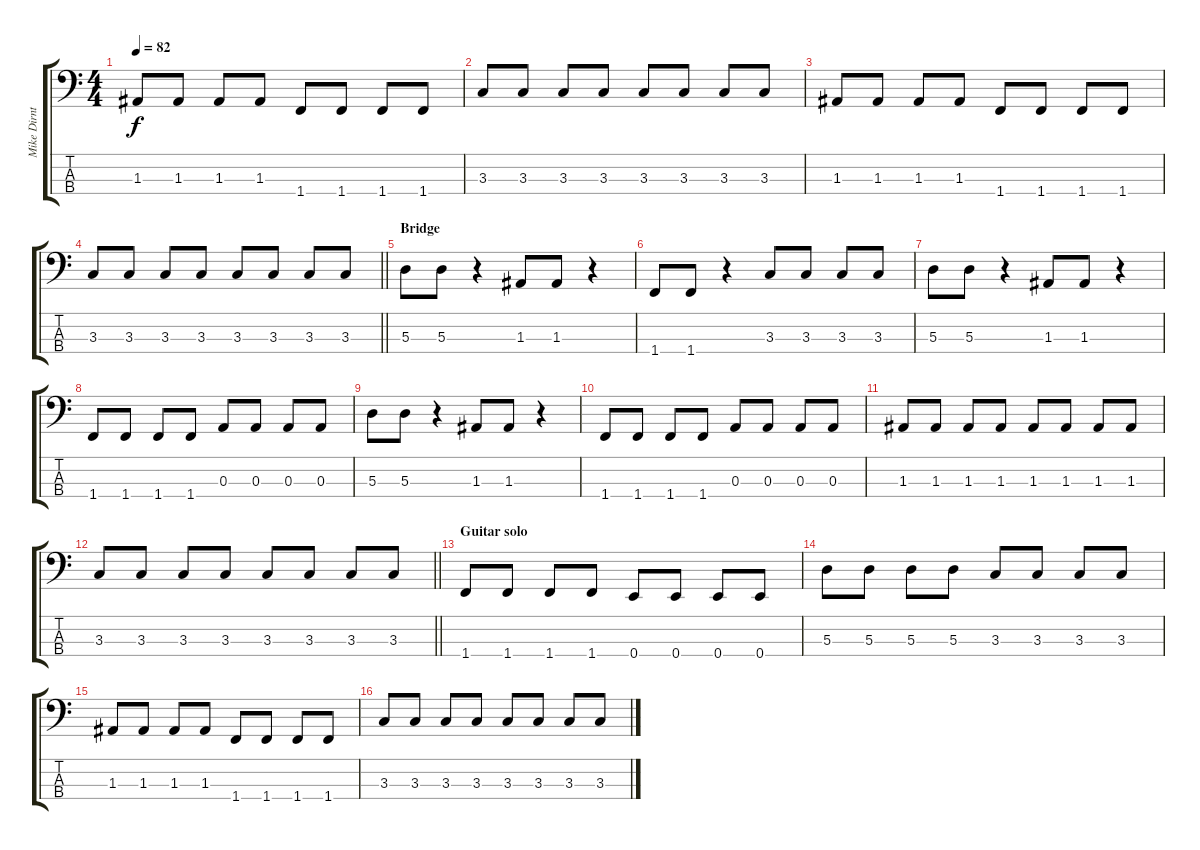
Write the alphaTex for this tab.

\track ("Mike Dirnt bass" "Mike Dirnt") {instrument electricbassfinger}
\staff {score tabs}
\tuning (G2 D2 A1 E1) {hide}
\ts (4 4)
\tempo 82
\clef f4
\ks c
1.3.8{dy f} 1.3.8 1.3.8 1.3.8 1.4.8 1.4.8 1.4.8 1.4.8 |
3.3.8 3.3.8 3.3.8 3.3.8 3.3.8 3.3.8 3.3.8 3.3.8 |
1.3.8 1.3.8 1.3.8 1.3.8 1.4.8 1.4.8 1.4.8 1.4.8 |
\barLineRight lightlight
3.3.8 3.3.8 3.3.8 3.3.8 3.3.8 3.3.8 3.3.8 3.3.8 |
\section ("" "Bridge")
5.3.8 5.3.8 r.4 1.3.8 1.3.8 r.4 |
1.4.8 1.4.8 r.4 3.3.8 3.3.8 3.3.8 3.3.8 |
5.3.8 5.3.8 r.4 1.3.8 1.3.8 r.4 |
1.4.8 1.4.8 1.4.8 1.4.8 0.3.8 0.3.8 0.3.8 0.3.8 |
5.3.8 5.3.8 r.4 1.3.8 1.3.8 r.4 |
1.4.8 1.4.8 1.4.8 1.4.8 0.3.8 0.3.8 0.3.8 0.3.8 |
1.3.8 1.3.8 1.3.8 1.3.8 1.3.8 1.3.8 1.3.8 1.3.8 |
\barLineRight lightlight
3.3.8 3.3.8 3.3.8 3.3.8 3.3.8 3.3.8 3.3.8 3.3.8 |
\section ("" "Guitar solo")
1.4.8 1.4.8 1.4.8 1.4.8 0.4.8 0.4.8 0.4.8 0.4.8 |
5.3.8 5.3.8 5.3.8 5.3.8 3.3.8 3.3.8 3.3.8 3.3.8 |
1.3.8 1.3.8 1.3.8 1.3.8 1.4.8 1.4.8 1.4.8 1.4.8 |
3.3.8 3.3.8 3.3.8 3.3.8 3.3.8 3.3.8 3.3.8 3.3.8
